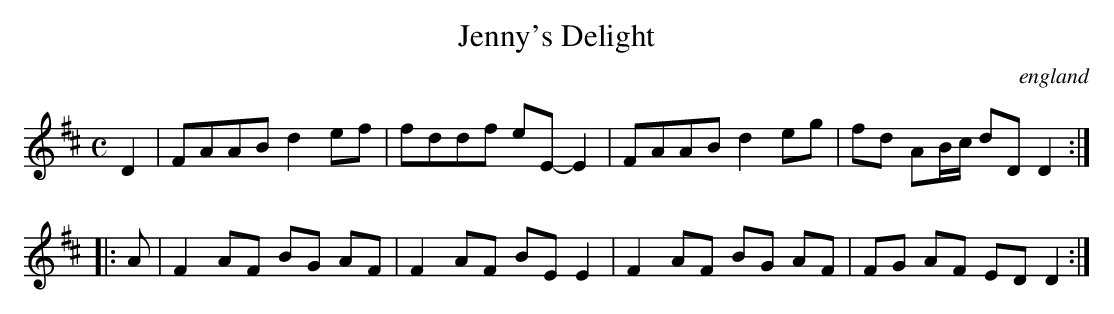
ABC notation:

X:1
T:Jenny's Delight
O:england
M:C
K:D
D2|FAAB d2ef|fddf eE-E2|\
FAAB d2eg|fd AB/2c/2 dDD2:|
|:A|F2AF BG AF|F2AF BE E2|\
F2AF BG AF|FG AF EDD2:|
